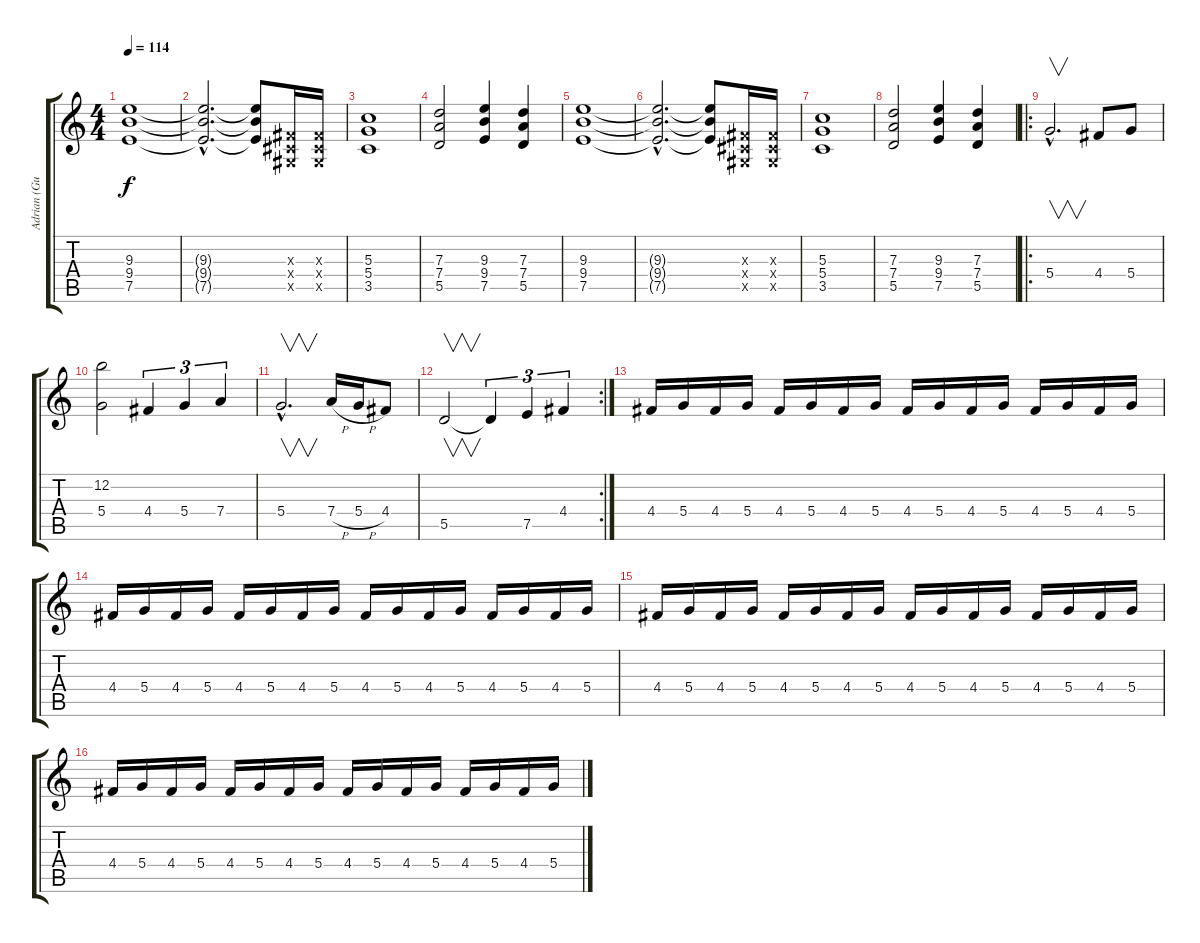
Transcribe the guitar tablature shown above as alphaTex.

\track ("Adrian (Guitar 2)" "Adrian (Gu") {instrument distortionguitar}
\staff {score tabs}
\tuning (E4 B3 G3 D3 A2 E2) {hide}
\ts (4 4)
\tempo 114
\clef g2
\ks c
(9.3 9.4 7.5).1{dy f} |
(9.3{hac t} 9.4{hac t} 7.5{hac t}).2{d} (9.3{t} 9.4{t} 7.5{t}).8 (-1.3{x} -1.4{x} -1.5{x}).16 (-1.3{x} -1.4{x} -1.5{x}).16 |
(5.3 5.4 3.5).1 |
(7.3 7.4 5.5).2 (9.3 9.4 7.5).4 (7.3 7.4 5.5).4 |
(9.3 9.4 7.5).1 |
(9.3{hac t} 9.4{hac t} 7.5{hac t}).2{d} (9.3{t} 9.4{t} 7.5{t}).8 (-1.3{x} -1.4{x} -1.5{x}).16 (-1.3{x} -1.4{x} -1.5{x}).16 |
(5.3 5.4 3.5).1 |
(7.3 7.4 5.5).2 (9.3 9.4 7.5).4 (7.3 7.4 5.5).4 |
\ro
5.4{hac}.2{v d} 4.4.8 5.4.8 |
(12.2 5.4).2 4.4.4{tu (3 2)} 5.4.4{tu (3 2)} 7.4.4{tu (3 2)} |
5.4{hac}.2{v d} 7.4{h}.16 5.4{h}.16 4.4.8 |
\rc 2
5.5.2{v} 5.5{t}.4{tu (3 2)} 7.5.4{tu (3 2)} 4.4.4{tu (3 2)} |
4.4.16 5.4.16 4.4.16 5.4.16 4.4.16 5.4.16 4.4.16 5.4.16 4.4.16 5.4.16 4.4.16 5.4.16 4.4.16 5.4.16 4.4.16 5.4.16 |
4.4.16 5.4.16 4.4.16 5.4.16 4.4.16 5.4.16 4.4.16 5.4.16 4.4.16 5.4.16 4.4.16 5.4.16 4.4.16 5.4.16 4.4.16 5.4.16 |
4.4.16 5.4.16 4.4.16 5.4.16 4.4.16 5.4.16 4.4.16 5.4.16 4.4.16 5.4.16 4.4.16 5.4.16 4.4.16 5.4.16 4.4.16 5.4.16 |
4.4.16 5.4.16 4.4.16 5.4.16 4.4.16 5.4.16 4.4.16 5.4.16 4.4.16 5.4.16 4.4.16 5.4.16 4.4.16 5.4.16 4.4.16 5.4.16
